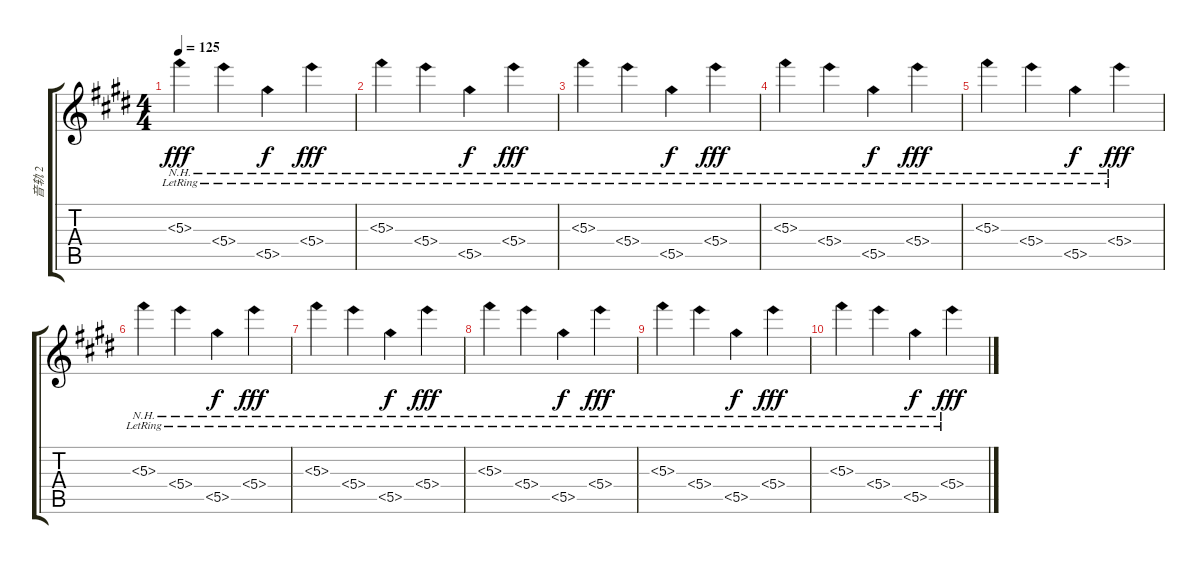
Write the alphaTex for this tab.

\track ("音轨 2" "音轨 2") {instrument acousticguitarnylon}
\staff {score tabs}
\tuning (E4 B3 Gb3 E3 Ab2 Db2) {hide}
\ts (4 4)
\tempo 125
\clef g2
\ks e
5.3{nh lr}.4{dy fff} 5.4{nh lr}.4 5.5{nh lr}.4{dy f} 5.4{nh lr}.4{dy fff} |
5.3{nh lr}.4 5.4{nh lr}.4 5.5{nh lr}.4{dy f} 5.4{nh lr}.4{dy fff} |
5.3{nh lr}.4 5.4{nh lr}.4 5.5{nh lr}.4{dy f} 5.4{nh lr}.4{dy fff} |
5.3{nh lr}.4 5.4{nh lr}.4 5.5{nh lr}.4{dy f} 5.4{nh lr}.4{dy fff} |
5.3{nh lr}.4 5.4{nh lr}.4 5.5{nh lr}.4{dy f} 5.4{nh lr}.4{dy fff} |
5.3{nh lr}.4 5.4{nh lr}.4 5.5{nh lr}.4{dy f} 5.4{nh lr}.4{dy fff} |
5.3{nh lr}.4 5.4{nh lr}.4 5.5{nh lr}.4{dy f} 5.4{nh lr}.4{dy fff} |
5.3{nh lr}.4 5.4{nh lr}.4 5.5{nh lr}.4{dy f} 5.4{nh lr}.4{dy fff} |
5.3{nh lr}.4 5.4{nh lr}.4 5.5{nh lr}.4{dy f} 5.4{nh lr}.4{dy fff} |
5.3{nh lr}.4 5.4{nh lr}.4 5.5{nh lr}.4{dy f} 5.4{nh lr}.4{dy fff}
